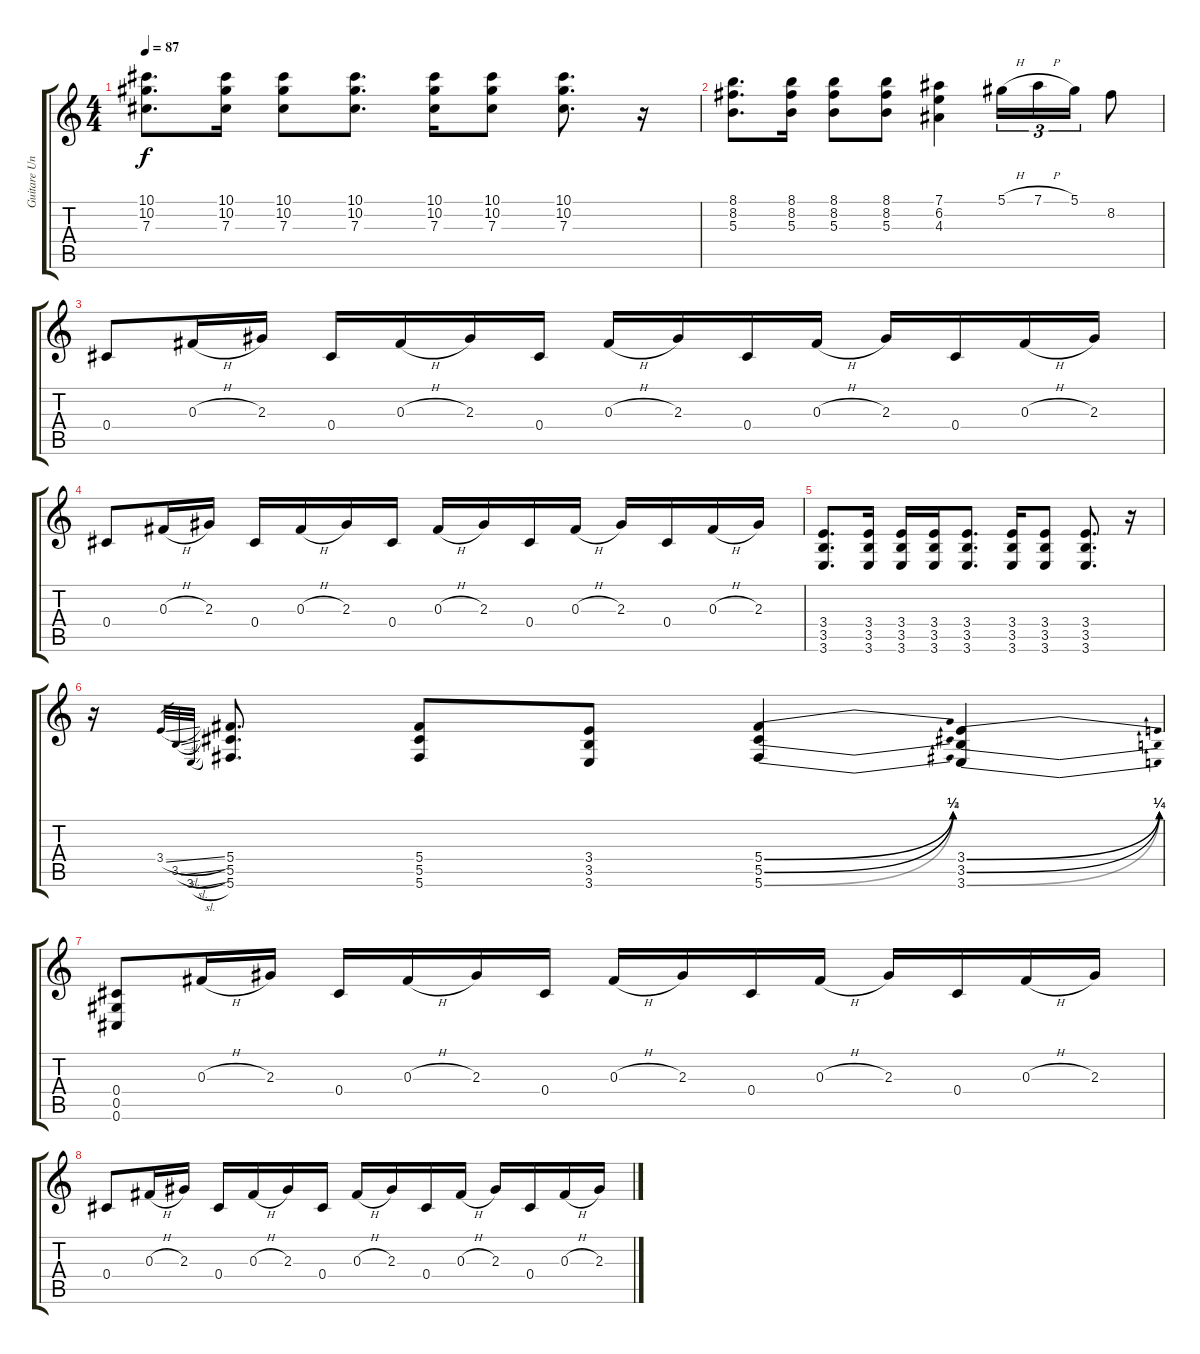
\track ("Guitare Un" "Guitare Un") {instrument acousticguitarsteel}
\staff {score tabs}
\tuning (Eb4 Bb3 Gb3 Db3 Ab2 Db2) {hide}
\ts (4 4)
\tempo 87
\clef g2
\ks c
(10.1 10.2 7.3).8{d dy f} (10.1 10.2 7.3).16 (10.1 10.2 7.3).8 (10.1 10.2 7.3).8{d} (10.1 10.2 7.3).16 (10.1 10.2 7.3).8 (10.1 10.2 7.3).8{d} r.16 |
(8.1 8.2 5.3).8{d} (8.1 8.2 5.3).16 (8.1 8.2 5.3).8 (8.1 8.2 5.3).8 (7.1 6.2 4.3).4 5.1{h}.16{tu (3 2)} 7.1{h}.16{tu (3 2)} 5.1.16{tu (3 2)} 8.2.8 |
0.4.8 0.3{h}.16 2.3.16 0.4.16 0.3{h}.16 2.3.16 0.4.16 0.3{h}.16 2.3.16 0.4.16 0.3{h}.16 2.3.16 0.4.16 0.3{h}.16 2.3.16 |
0.4.8 0.3{h}.16 2.3.16 0.4.16 0.3{h}.16 2.3.16 0.4.16 0.3{h}.16 2.3.16 0.4.16 0.3{h}.16 2.3.16 0.4.16 0.3{h}.16 2.3.16 |
(3.4 3.5 3.6).8{d} (3.4 3.5 3.6).16 (3.4 3.5 3.6).16 (3.4 3.5 3.6).16 (3.4 3.5 3.6).8{d} (3.4 3.5 3.6).16 (3.4 3.5 3.6).8 (3.4 3.5 3.6).8{d} r.16 |
r.16 3.4{sl}.32{gr} 3.5{sl}.32{gr} 3.6{sl}.32{gr} (5.4 5.5 5.6).8{d} (5.4 5.5 5.6).8 (3.4 3.5 3.6).8 (5.4{be (bend 0 0 60 2)} 5.5{be (bend 0 0 60 1)} 5.6{be (bend 0 0 60 1)}).4 (3.4{be (bend 0 0 60 1)} 3.5{be (bend 0 0 60 1)} 3.6{be (bend 0 0 60 1)}).4 |
(0.4 0.5 0.6).8 0.3{h}.16 2.3.16 0.4.16 0.3{h}.16 2.3.16 0.4.16 0.3{h}.16 2.3.16 0.4.16 0.3{h}.16 2.3.16 0.4.16 0.3{h}.16 2.3.16 |
0.4.8 0.3{h}.16 2.3.16 0.4.16 0.3{h}.16 2.3.16 0.4.16 0.3{h}.16 2.3.16 0.4.16 0.3{h}.16 2.3.16 0.4.16 0.3{h}.16 2.3.16
